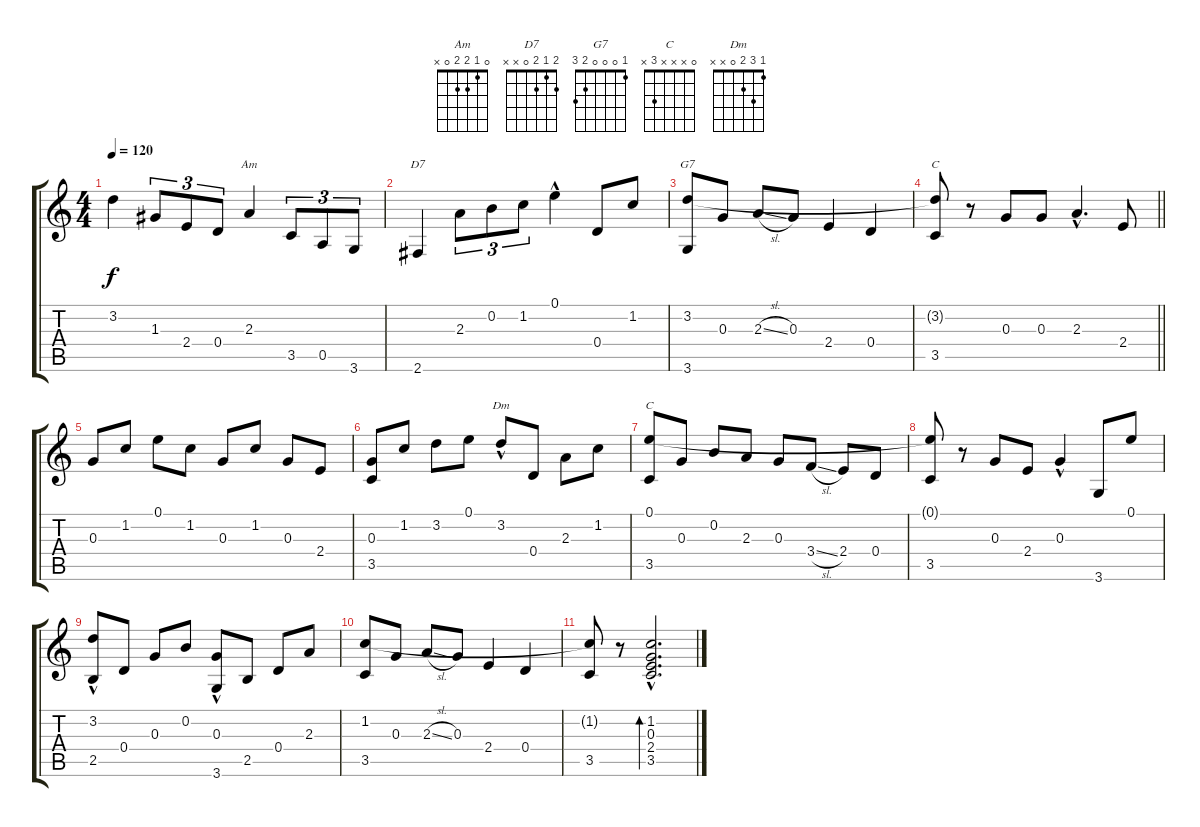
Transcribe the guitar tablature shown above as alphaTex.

\track "" {instrument acousticguitarnylon}
\staff {score tabs}
\tuning (E4 B3 G3 D3 A2 E2) {hide}
\chord ("Am" 0 1 2 2 0 x)
\chord ("D7" 2 1 2 0 x x)
\chord ("G7" 1 0 0 0 2 3)
\chord ("C" 0 1 0 2 3 x)
\chord ("Dm" 1 3 2 0 x x)
\chord ("C" 0 x x x 3 x)
\ts (4 4)
\tempo 120
\clef g2
\ks c
3.2.4{dy f} 1.3.8{tu (3 2)} 2.4.8{tu (3 2)} 0.4.8{tu (3 2)} 2.3.4{ch "Am"} 3.5.8{tu (3 2)} 0.5.8{tu (3 2)} 3.6.8{tu (3 2)} |
2.6.4{ch "D7"} 2.3.8{tu (3 2)} 0.2.8{tu (3 2)} 1.2.8{tu (3 2)} 0.1{hac}.4 0.4.8 1.2.8 |
(3.2 3.6).8{ch "G7"} 0.3.8 2.3{sl}.8 0.3.8 2.4.4 0.4.4 |
\barLineRight lightlight
(3.2{t} 3.5).8{ch "C"} r.8 0.3.8 0.3.8 2.3{hac}.4{d} 2.4.8 |
0.3.8 1.2.8 0.1.8 1.2.8 0.3.8 1.2.8 0.3.8 2.4.8 |
(0.3 3.5).8 1.2.8 3.2.8 0.1.8 3.2{hac}.8{ch "Dm"} 0.4.8 2.3.8 1.2.8 |
(0.1 3.5).8{ch "C"} 0.3.8 0.2.8 2.3.8 0.3.8 3.4{sl}.8 2.4.8 0.4.8 |
(0.1{t} 3.5).8 r.8 0.3.8 2.4.8 0.3{hac}.4 3.6.8 0.1.8 |
(3.2{hac} 2.5).8 0.4.8 0.3.8 0.2.8 (0.3{hac} 3.6).8 2.5.8 0.4.8 2.3.8 |
(1.2 3.5).8 0.3.8 2.3{sl}.8 0.3.8 2.4.4 0.4.4 |
(1.2{t} 3.5).8 r.8 (1.2{hac} 0.3{hac} 2.4{hac} 3.5{hac}).2{d bd 480}
